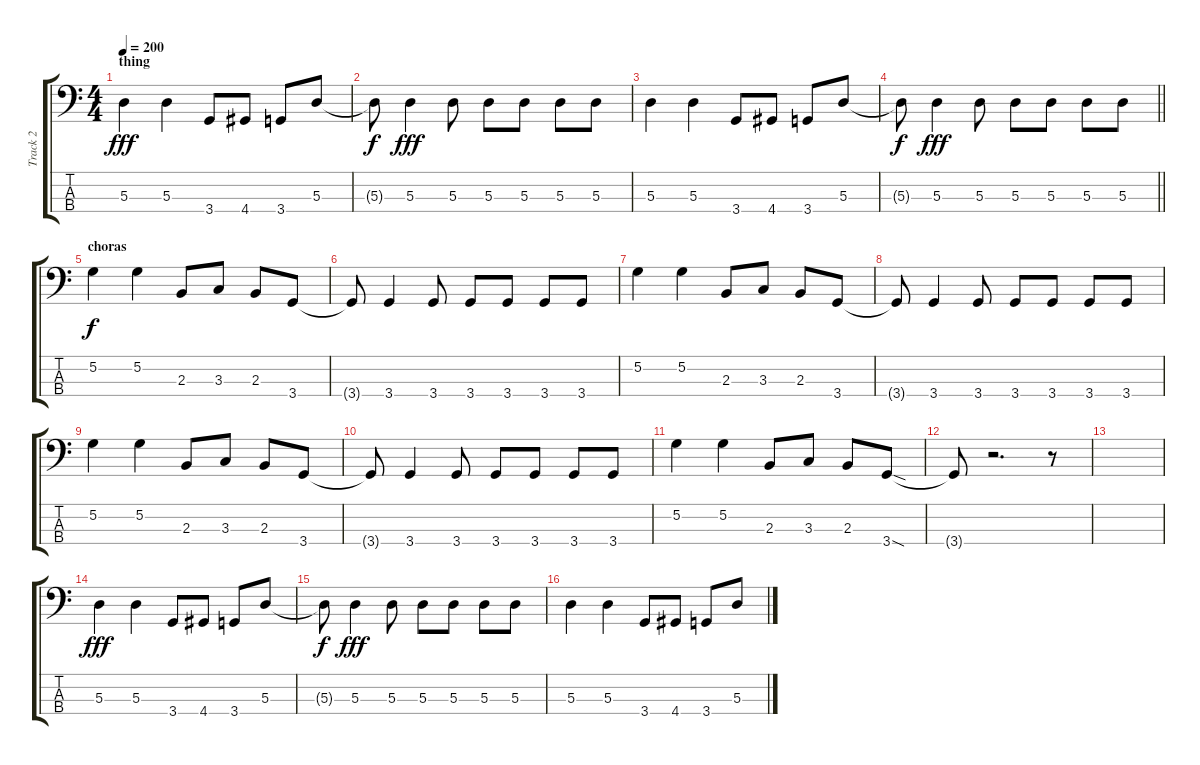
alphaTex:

\track ("Track 2" "Track 2") {instrument electricbasspick}
\staff {score tabs}
\tuning (G2 D2 A1 E1) {hide}
\ts (4 4)
\section ("" "thing")
\tempo 200
\clef f4
\ks c
5.3.4{dy fff} 5.3.4 3.4.8 4.4.8 3.4.8 5.3.8 |
5.3{t}.8{dy f} 5.3.4{dy fff} 5.3.8 5.3.8 5.3.8 5.3.8 5.3.8 |
5.3.4 5.3.4 3.4.8 4.4.8 3.4.8 5.3.8 |
\barLineRight lightlight
5.3{t}.8{dy f} 5.3.4{dy fff} 5.3.8 5.3.8 5.3.8 5.3.8 5.3.8 |
\section ("" "choras")
5.2.4{dy f} 5.2.4 2.3.8 3.3.8 2.3.8 3.4.8 |
3.4{t}.8 3.4.4 3.4.8 3.4.8 3.4.8 3.4.8 3.4.8 |
5.2.4 5.2.4 2.3.8 3.3.8 2.3.8 3.4.8 |
3.4{t}.8 3.4.4 3.4.8 3.4.8 3.4.8 3.4.8 3.4.8 |
5.2.4 5.2.4 2.3.8 3.3.8 2.3.8 3.4.8 |
3.4{t}.8 3.4.4 3.4.8 3.4.8 3.4.8 3.4.8 3.4.8 |
5.2.4 5.2.4 2.3.8 3.3.8 2.3.8 3.4{sod}.8 |
3.4{t}.8 r.2{d} r.8 |
|
5.3.4{dy fff} 5.3.4 3.4.8 4.4.8 3.4.8 5.3.8 |
5.3{t}.8{dy f} 5.3.4{dy fff} 5.3.8 5.3.8 5.3.8 5.3.8 5.3.8 |
5.3.4 5.3.4 3.4.8 4.4.8 3.4.8 5.3.8
